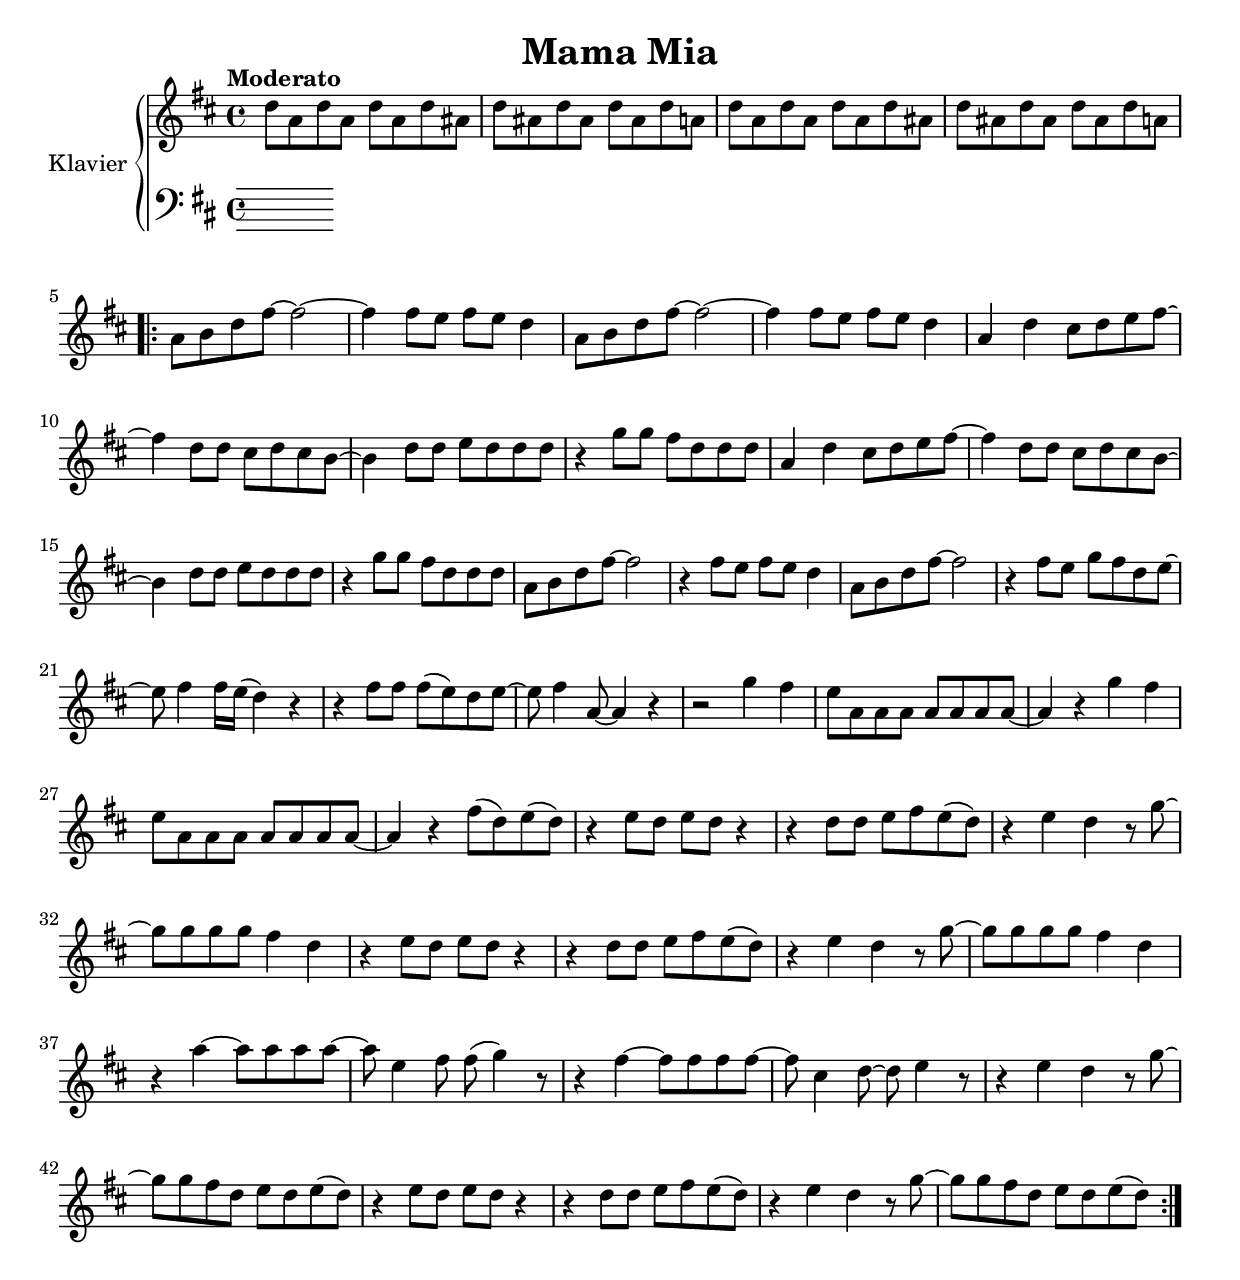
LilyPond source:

\version "2.18.2"
\include "deutsch.ly"

\header {
  title = "Mama Mia"
}

global = {
  \key d \major
  \time 4/4
  \tempo "Moderato"
}

right = \relative c'' {
  \global
  d 8 a d a d a d ais |
  d ais d ais d ais d a|
   d 8 a d a d a d ais |
  d ais d ais d ais d a|
 \repeat volta 2{
   a h d fis~fis2~|
   fis 4 fis 8 e fis e d 4 |
   a8 h d fis~fis2~|
   fis 4 fis 8 e fis e d 4 |
   a4 d cis8 d e fis~|
   fis4 d8 d cis d cis h~|
   h4 d8 d e d d d |
   r4 g8 g fis d d d |
   a4 d cis 8 d e fis~|
   fis4 d8 d cis d cis h~|
   h4 d8 d e d d d|
   r4 g8 g fis d d d |
   a8 h d fis~fis2|
   r4 fis8 e fis e d4|
   a8 h d fis~fis2|
   r4 fis8 e g fis d e~|
   e fis4 fis16 e(d4) r|
   r4 fis8 fis fis(e) d e~|
   e fis4 a,8 ~a4 r|
   r2 g'4 fis4 |
   e8 a, a a a a a a~|
   a4 r g' fis|
   e8 a, a a a a a a~|
   a4 r fis'8(d) e(d)|
   r4 e8 d e d r4 |
   r4 d8 d e fis e(d)|
   r4 e d r8 g8~|
   g g g g fis4 d4|
   r4 e8 d e d r4|
   r4 d8 d e fis e(d)|
   r4 e d r8 g8~|
   g g g g fis4 d |
   r4 a'4~a8 a a a~|
   a e4 fis8 fis(g4) r8|
   r4 fis4~fis8 fis8 fis8 fis8~|
   fis8 cis4 d8~d8 e4 r8|
   r4 e d r8 g8~|
   g g fis d e d e(d) |
   r4 e8 d e d r4|
   r4 d8 d e fis e(d)|
   r4 e4 d4  r8 g~|
   g8 g fis d e d e(d)
   
   
 }
  
}

left = \relative c' {
  \global
  % Die Noten folgen hier.
  
}

\score {
  \new PianoStaff \with {
    instrumentName = "Klavier"
  } <<
    \new Staff = "right" \with {
      midiInstrument = "acoustic grand"
    } \right
    \new Staff = "left" \with {
      midiInstrument = "acoustic grand"
    } { \clef bass \left }
  >>
  \layout { }
  \midi {
    \tempo 4=100
  }
}
